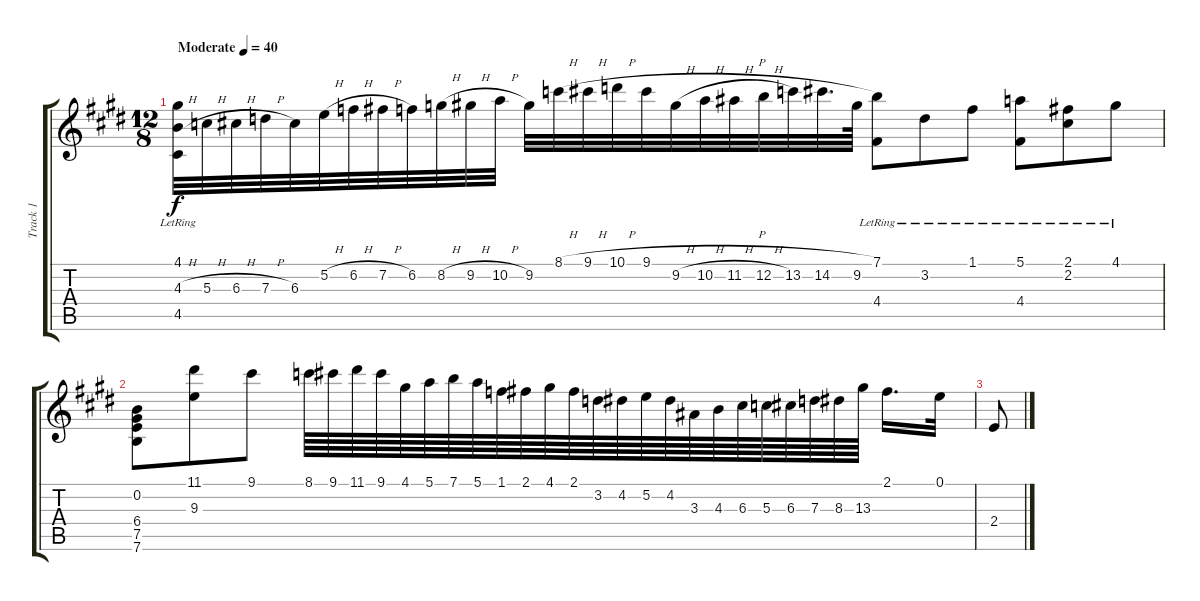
\track ("Track 1" "Track 1") {instrument acousticguitarsteel}
\staff {score tabs}
\tuning (E4 B3 G3 D3 A2 E2) {hide}
\ts (12 8)
\tempo (40 "Moderate")
\clef g2
\ks e
(4.1{lr} 4.3{h lr} 4.5{lr}).32{dy f instrument acousticguitarsteel} 5.3{h}.32 6.3{h}.32 7.3{h}.32 6.3.32 5.2{h}.32 6.2{h}.32 7.2{h}.32 6.2.32 8.2{h}.32 9.2{h}.32 10.2{h}.32 9.2.32 8.1{h}.32 9.1{h}.32 10.1{h}.32 9.1{h}.32 9.2{h}.32 10.2{h}.32 11.2{h}.32 12.2{h}.32 13.2.32 14.2.32{d} 9.2.64 (7.1{lr} 4.4{lr}).8 3.2{lr}.8 1.1{lr}.8 (5.1{lr} 4.4{lr}).8 (2.1{lr} 2.2{lr}).8 4.1{lr}.8 |
(0.2 6.4 7.5 7.6).8 (11.1 9.3).8 9.1.8 8.1.64 9.1.64 11.1.64 9.1.64 4.1.64 5.1.64 7.1.64 5.1.64 1.1.64 2.1.64 4.1.64 2.1.64 3.2.64 4.2.64 5.2.64 4.2.64 3.3.64 4.3.64 6.3.64 5.3.64 6.3.64 7.3.64 8.3.64 13.3.64 2.1.16{d} 0.1.32 |
2.4.8
